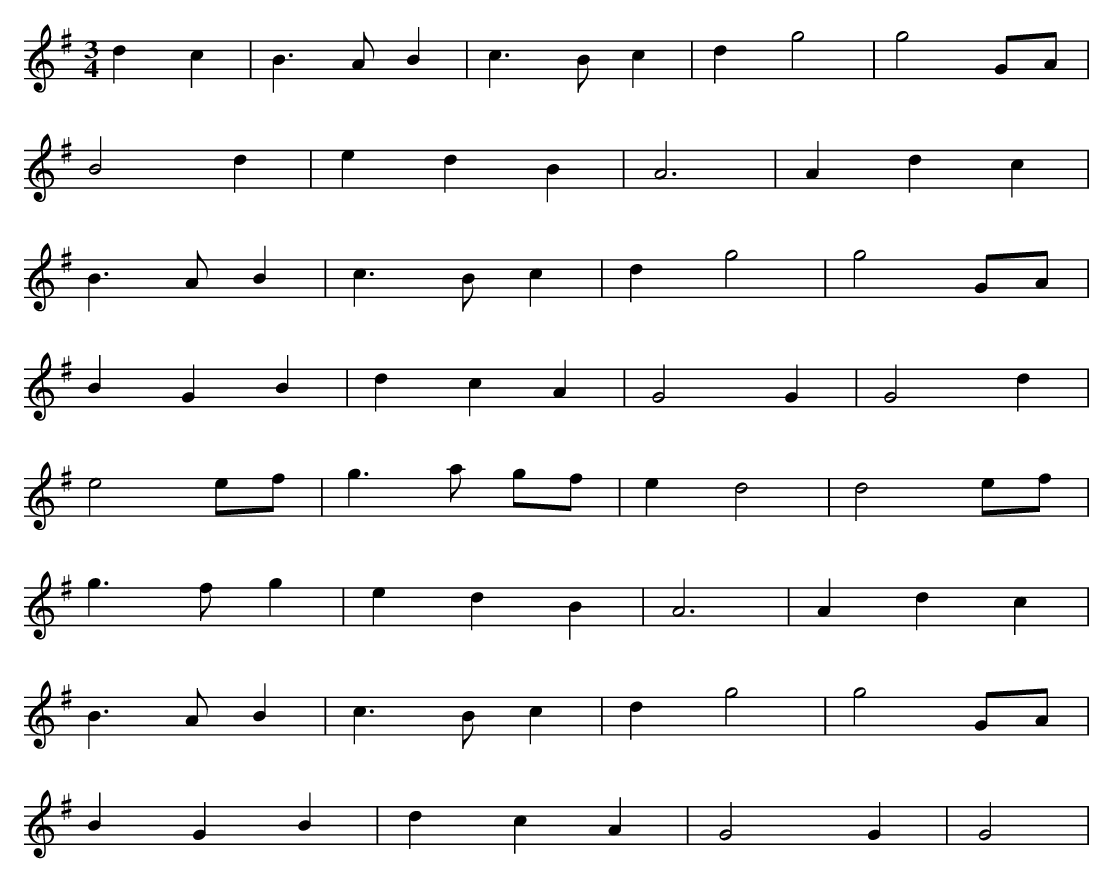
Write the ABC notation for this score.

X:1
M:3/4
K:G
d2c2|B3A B2|c3Bc2|d2g4|g4GA|
B4d2|e2d2B2|A6|A2d2c2|
B3A B2|c3Bc2|d2g4|g4GA|
B2G2B2|d2c2A2|G4G2|G4d2|
e4ef|g3a gf|e2d4|d4ef|
g3f g2|e2d2B2|A6|A2d2c2|
B3A B2|c3Bc2|d2g4|g4GA|
B2G2B2|d2c2A2|G4G2|G4|
